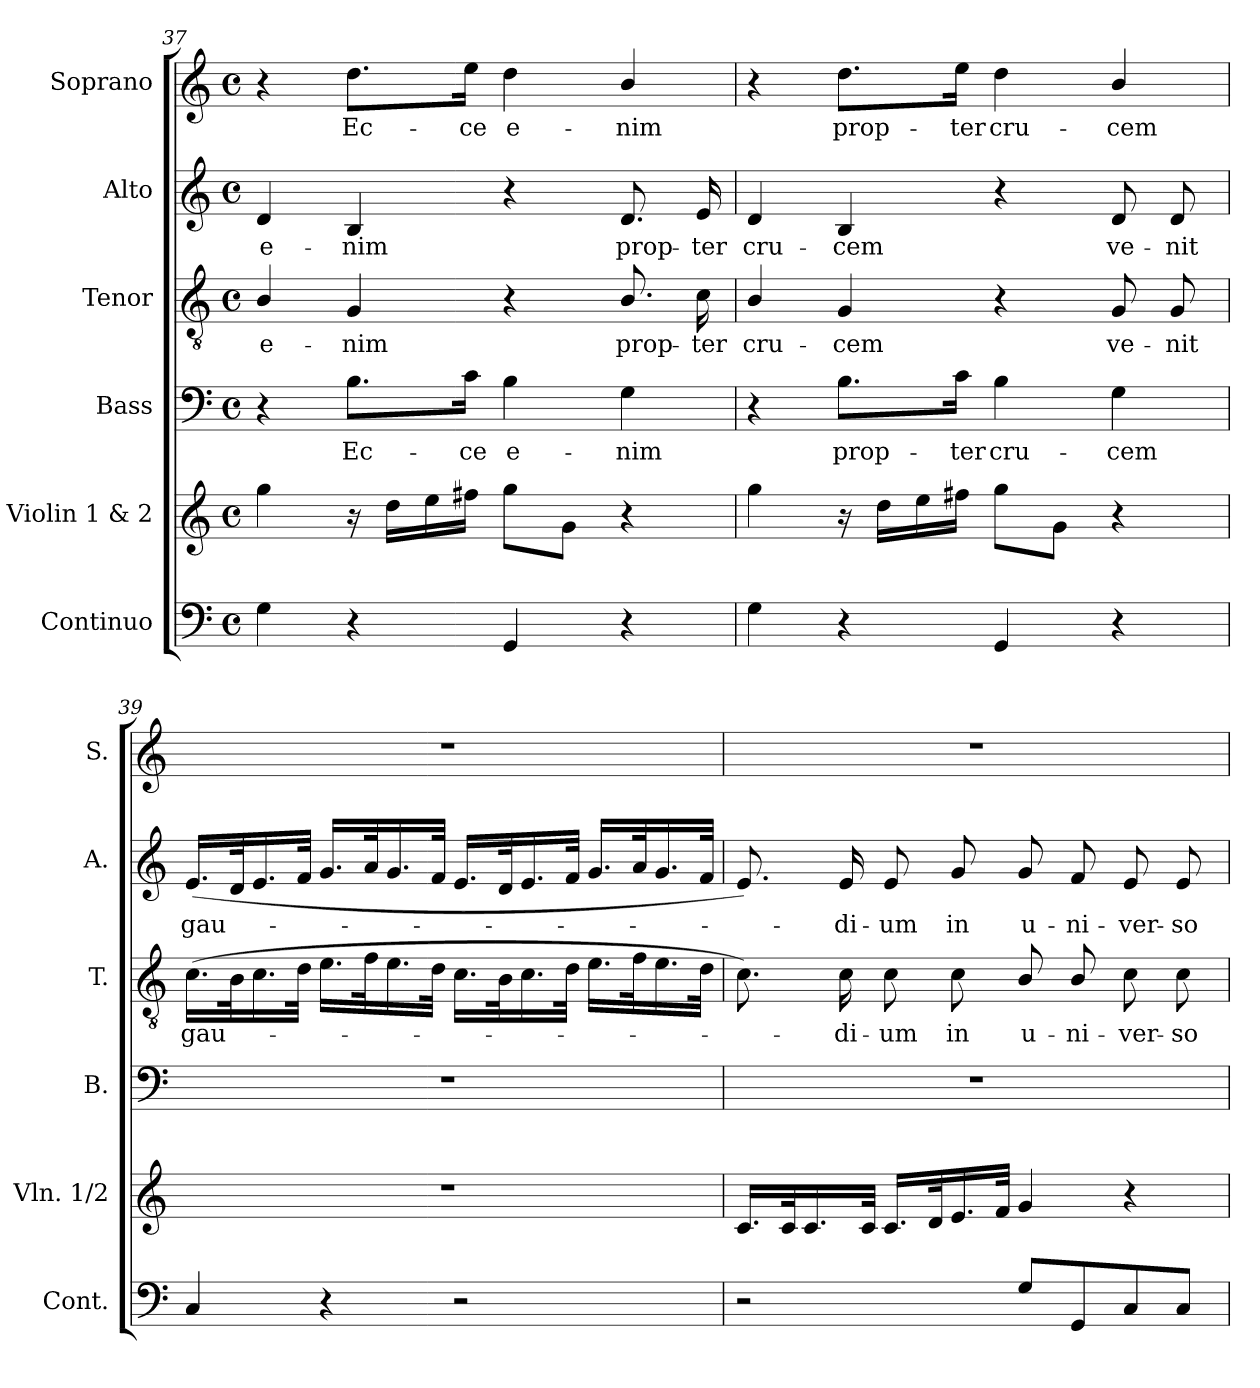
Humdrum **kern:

**kern	**kern	**kern	**text	**kern	**text	**kern	**text	**kern	**text
*part6	*part5	*part4	*part4	*part3	*part3	*part2	*part2	*part1	*part1
*staff6	*staff5	*staff4	*staff4	*staff3	*staff3	*staff2	*staff2	*staff1	*staff1
*I"Continuo	*I"Violin 1 & 2	*I"Bass	*	*I"Tenor	*	*I"Alto	*	*I"Soprano	*
*I'Cont.	*I'Vln. 1/2	*I'B.	*	*I'T.	*	*I'A.	*	*I'S.	*
!!LO:LB:g=z
*clefF4	*clefG2	*clefF4	*	*clefGv2	*	*clefG2	*	*clefG2	*
*	*	*	*	*ITrd7c12	*	*	*	*	*
*k[]	*k[]	*k[]	*	*k[]	*	*k[]	*	*k[]	*
*C:	*C:	*C:	*	*C:	*	*C:	*	*C:	*
*M4/4	*M4/4	*M4/4	*	*M4/4	*	*M4/4	*	*M4/4	*
*met(c)	*met(c)	*met(c)	*	*met(c)	*	*met(c)	*	*met(c)	*
=37	=37	=37	=37	=37	=37	=37	=37	=37	=37
!	!	!	!	!	!LO:LY:b:color=#000000	!	!	!	!
!	!	!	!	!	!	!	!LO:LY:b:color=#000000	!	!
4Gi\	4ggi\	4r	.	4BBi/	e-	4di/	e-	4r	.
!	!	!	!LO:LY:b:color=#000000	!	!	!	!	!	!
!	!	!	!	!	!LO:LY:b:color=#000000	!	!	!	!
!	!	!	!	!	!	!	!LO:LY:b:color=#000000	!	!
!	!	!	!	!	!	!	!	!	!LO:LY:b:color=#000000
4r	16r	8.Bi\L	Ec-	4GGi/	-nim	4Bi/	-nim	8.ddi\L	Ec-
.	16ddi\LL	.	.	.	.	.	.	.	.
.	16eei\	.	.	.	.	.	.	.	.
!	!	!	!LO:LY:b:color=#000000	!	!	!	!	!	!
!	!	!	!	!	!	!	!	!	!LO:LY:b:color=#000000
.	16ff#Xi\JJ	16ci\Jk	-ce	.	.	.	.	16eei\Jk	-ce
!	!	!	!LO:LY:b:color=#000000	!	!	!	!	!	!
!	!	!	!	!	!	!	!	!	!LO:LY:b:color=#000000
4GGi/	8ggi\L	4Bi\	e-	4r	.	4r	.	4ddi\	e-
.	8gi\J	.	.	.	.	.	.	.	.
!	!	!	!LO:LY:b:color=#000000	!	!	!	!	!	!
!	!	!	!	!	!LO:LY:b:color=#000000	!	!	!	!
!	!	!	!	!	!	!	!LO:LY:b:color=#000000	!	!
!	!	!	!	!	!	!	!	!	!LO:LY:b:color=#000000
4r	4r	4Gi\	-nim	8.BBi/	prop-	8.di/	prop-	4bi/	-nim
!	!	!	!	!	!LO:LY:b:color=#000000	!	!	!	!
!	!	!	!	!	!	!	!LO:LY:b:color=#000000	!	!
.	.	.	.	16Ci\	-ter	16ei/	-ter	.	.
=38	=38	=38	=38	=38	=38	=38	=38	=38	=38
!	!	!	!	!	!LO:LY:b:color=#000000	!	!	!	!
!	!	!	!	!	!	!	!LO:LY:b:color=#000000	!	!
4Gi\	4ggi\	4r	.	4BBi/	cru-	4di/	cru-	4r	.
!	!	!	!LO:LY:b:color=#000000	!	!	!	!	!	!
!	!	!	!	!	!LO:LY:b:color=#000000	!	!	!	!
!	!	!	!	!	!	!	!LO:LY:b:color=#000000	!	!
!	!	!	!	!	!	!	!	!	!LO:LY:b:color=#000000
4r	16r	8.Bi\L	prop-	4GGi/	-cem	4Bi/	-cem	8.ddi\L	prop-
.	16ddi\LL	.	.	.	.	.	.	.	.
.	16eei\	.	.	.	.	.	.	.	.
!	!	!	!LO:LY:b:color=#000000	!	!	!	!	!	!
!	!	!	!	!	!	!	!	!	!LO:LY:b:color=#000000
.	16ff#Xi\JJ	16ci\Jk	-ter	.	.	.	.	16eei\Jk	-ter
!	!	!	!LO:LY:b:color=#000000	!	!	!	!	!	!
!	!	!	!	!	!	!	!	!	!LO:LY:b:color=#000000
4GGi/	8ggi\L	4Bi\	cru-	4r	.	4r	.	4ddi\	cru-
.	8gi\J	.	.	.	.	.	.	.	.
!	!	!	!LO:LY:b:color=#000000	!	!	!	!	!	!
!	!	!	!	!	!LO:LY:b:color=#000000	!	!	!	!
!	!	!	!	!	!	!	!LO:LY:b:color=#000000	!	!
!	!	!	!	!	!	!	!	!	!LO:LY:b:color=#000000
4r	4r	4Gi\	-cem	8GGi/	ve-	8di/	ve-	4bi/	-cem
!	!	!	!	!	!LO:LY:b:color=#000000	!	!	!	!
!	!	!	!	!	!	!	!LO:LY:b:color=#000000	!	!
.	.	.	.	8GGi/	-nit	8di/	-nit	.	.
=39	=39	=39	=39	=39	=39	=39	=39	=39	=39
!	!	!	!	!	!LO:LY:b:color=#000000	!	!	!	!
!	!	!	!	!	!	!	!LO:LY:b:color=#000000	!	!
4Ci/	1r	1r	.	(16.Ci\LL	gau-	(16.ei/LL	gau-	1r	.
.	.	.	.	32BBi\k	.	32di/k	.	.	.
.	.	.	.	16.Ci\	.	16.ei/	.	.	.
.	.	.	.	32Di\JJk	.	32fi/JJk	.	.	.
4r	.	.	.	16.Ei\LL	.	16.gi/LL	.	.	.
.	.	.	.	32Fi\k	.	32ai/k	.	.	.
.	.	.	.	16.Ei\	.	16.gi/	.	.	.
.	.	.	.	32Di\JJk	.	32fi/JJk	.	.	.
2r	.	.	.	16.Ci\LL	.	16.ei/LL	.	.	.
.	.	.	.	32BBi\k	.	32di/k	.	.	.
.	.	.	.	16.Ci\	.	16.ei/	.	.	.
.	.	.	.	32Di\JJk	.	32fi/JJk	.	.	.
.	.	.	.	16.Ei\LL	.	16.gi/LL	.	.	.
.	.	.	.	32Fi\k	.	32ai/k	.	.	.
.	.	.	.	16.Ei\	.	16.gi/	.	.	.
.	.	.	.	32Di\JJk	.	32fi/JJk	.	.	.
=40	=40	=40	=40	=40	=40	=40	=40	=40	=40
2r	16.ci/LL	1r	.	8.Ci\)	.	8.ei/)	.	1r	.
.	32ci/k	.	.	.	.	.	.	.	.
.	16.ci/	.	.	.	.	.	.	.	.
!	!	!	!	!	!LO:LY:b:color=#000000	!	!	!	!
!	!	!	!	!	!	!	!LO:LY:b:color=#000000	!	!
.	.	.	.	16Ci\	-di-	16ei/	-di-	.	.
.	32ci/JJk	.	.	.	.	.	.	.	.
!	!	!	!	!	!LO:LY:b:color=#000000	!	!	!	!
!	!	!	!	!	!	!	!LO:LY:b:color=#000000	!	!
.	16.ci/LL	.	.	8Ci\	-um	8ei/	-um	.	.
.	32di/k	.	.	.	.	.	.	.	.
!	!	!	!	!	!LO:LY:b:color=#000000	!	!	!	!
!	!	!	!	!	!	!	!LO:LY:b:color=#000000	!	!
.	16.ei/	.	.	8Ci\	in	8gi/	in	.	.
.	32fi/JJk	.	.	.	.	.	.	.	.
!	!	!	!	!	!LO:LY:b:color=#000000	!	!	!	!
!	!	!	!	!	!	!	!LO:LY:b:color=#000000	!	!
8Gi/L	4gi/	.	.	8BBi/	u-	8gi/	u-	.	.
!	!	!	!	!	!LO:LY:b:color=#000000	!	!	!	!
!	!	!	!	!	!	!	!LO:LY:b:color=#000000	!	!
8GGi/	.	.	.	8BBi/	-ni-	8fi/	-ni-	.	.
!	!	!	!	!	!LO:LY:b:color=#000000	!	!	!	!
!	!	!	!	!	!	!	!LO:LY:b:color=#000000	!	!
8Ci/	4r	.	.	8Ci\	-ver-	8ei/	-ver-	.	.
!	!	!	!	!	!LO:LY:b:color=#000000	!	!	!	!
!	!	!	!	!	!	!	!LO:LY:b:color=#000000	!	!
8Ci/J	.	.	.	8Ci\	-so	8ei/	-so	.	.
=	=	=	=	=	=	=	=	=	=
*-	*-	*-	*-	*-	*-	*-	*-	*-	*-
